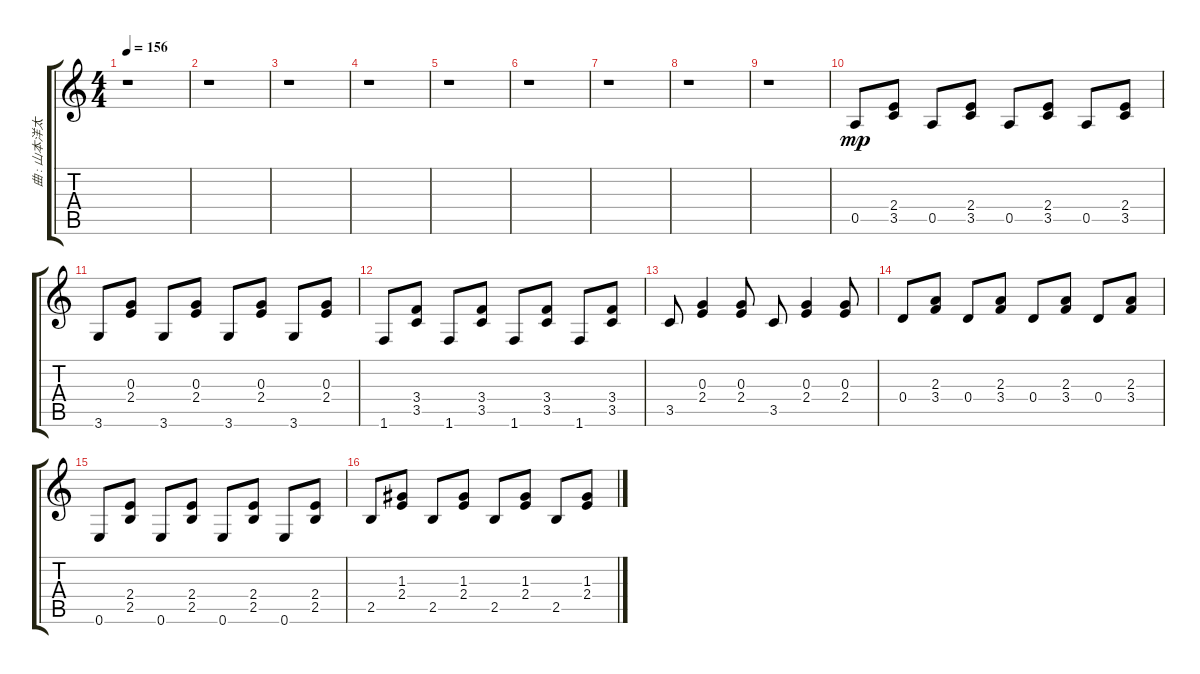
\track ("曲 : 山本洋太" "曲 : 山本洋太") {instrument electricguitarjazz}
\staff {score tabs}
\tuning (E4 B3 G3 D3 A2 E2) {hide}
\ts (4 4)
\tempo 156
\clef g2
\ks c
r.1{dy f} |
r.1 |
r.1 |
r.1 |
r.1 |
r.1 |
r.1 |
r.1 |
r.1 |
0.5.8{dy mp} (2.4 3.5).8 0.5.8 (2.4 3.5).8 0.5.8 (2.4 3.5).8 0.5.8 (2.4 3.5).8 |
3.6.8 (0.3 2.4).8 3.6.8 (0.3 2.4).8 3.6.8 (0.3 2.4).8 3.6.8 (0.3 2.4).8 |
1.6.8 (3.4 3.5).8 1.6.8 (3.4 3.5).8 1.6.8 (3.4 3.5).8 1.6.8 (3.4 3.5).8 |
3.5.8 (0.3 2.4).4 (0.3 2.4).8 3.5.8 (0.3 2.4).4 (0.3 2.4).8 |
0.4.8 (2.3 3.4).8 0.4.8 (2.3 3.4).8 0.4.8 (2.3 3.4).8 0.4.8 (2.3 3.4).8 |
0.6.8 (2.4 2.5).8 0.6.8 (2.4 2.5).8 0.6.8 (2.4 2.5).8 0.6.8 (2.4 2.5).8 |
2.5.8 (1.3 2.4).8 2.5.8 (1.3 2.4).8 2.5.8 (1.3 2.4).8 2.5.8 (1.3 2.4).8
